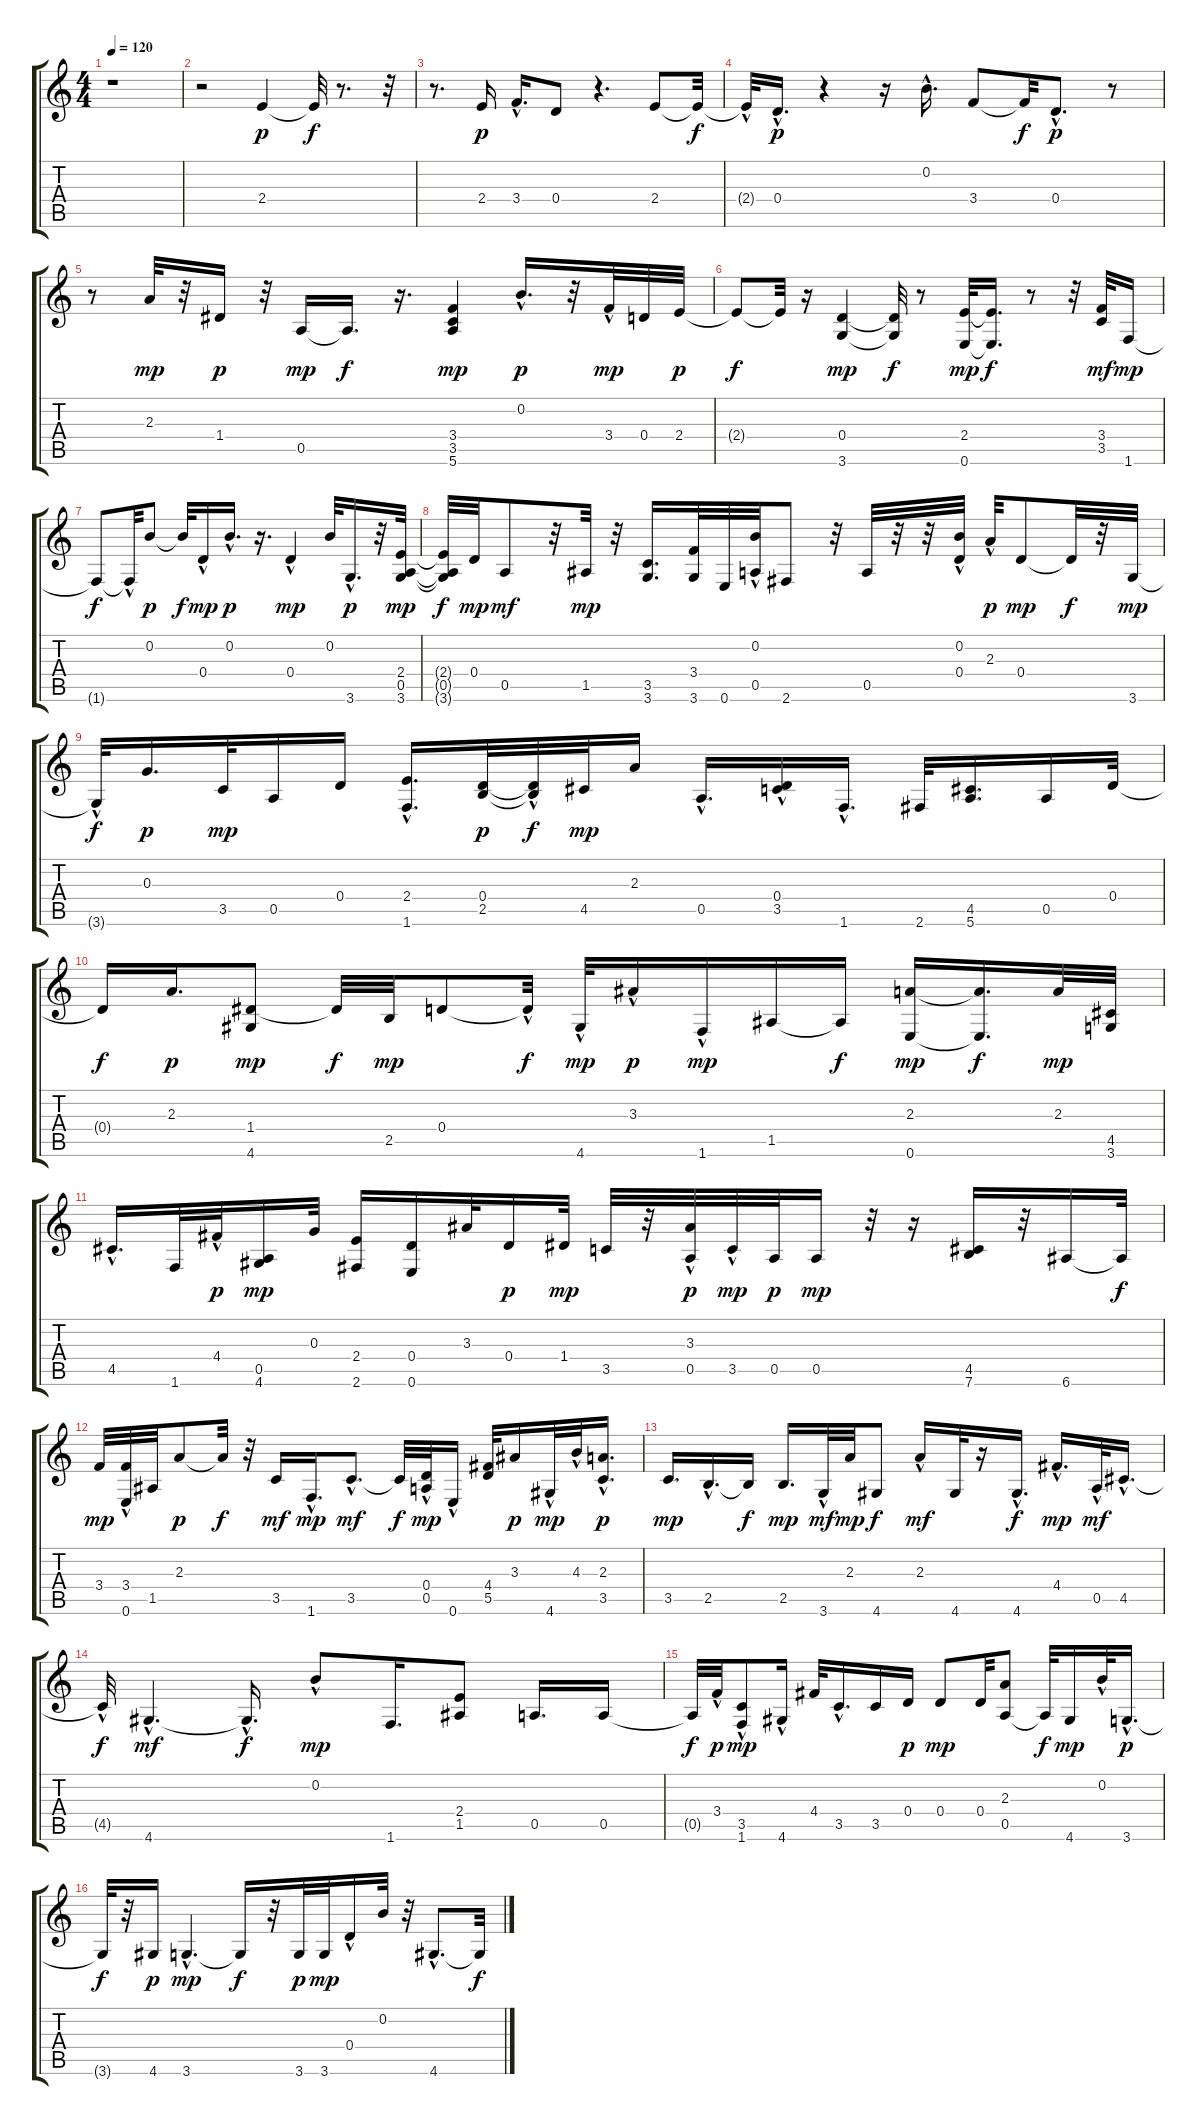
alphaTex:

\track "" {instrument distortionguitar}
\staff {score tabs}
\tuning (E4 B3 G3 D3 A2 E2) {hide}
\ts (4 4)
\tempo 120
\clef g2
\ks c
r.1{dy p instrument distortionguitar} |
r.2 2.4.4 2.4{t}.32{dy f} r.8{d} r.32 |
r.8{d} 2.4.16{dy p} 3.4{hac}.16{d} 0.4.8 r.4{d} 2.4.8 2.4{t}.32{dy f} |
2.4{hac t}.32 0.4{hac}.16{d dy p} r.4 r.16 0.2{hac}.16{d} 3.4.8 3.4{t}.32{dy f} 0.4{hac}.8{d dy p} r.8 |
r.8 2.3.32{dy mp} r.32 1.4.16{dy p} r.32 0.5.16{dy mp} 0.5{t}.16{d dy f} r.16{d} (3.4 3.5 5.6).4{dy mp} 0.2{hac}.16{d dy p} r.32 3.4{hac}.32{dy mp} 0.4.32 2.4.32{dy p} |
2.4{t}.8{dy f} 2.4{t}.32 r.16 (0.4 3.6).4{dy mp} (0.4{t} 3.6{t}).32{dy f} r.8 (2.4 0.6).32{dy mp} (2.4{t} 0.6{t}).16{d dy f} r.8 r.32 (3.4 3.5).32{dy mf} 1.6.16{dy mp} |
1.6{t}.8{dy f} 1.6{hac t}.32 0.2.8{dy p} 0.2{t}.32{dy f} 0.4{hac}.16{dy mp} 0.2{hac}.16{d dy p} r.16{d} 0.4{hac}.4{dy mp} 0.2.32 3.6{hac}.16{d dy p} r.32 (2.4 0.5 3.6).32{dy mp} |
(2.4{t} 0.5{t} 3.6{t}).32{dy f} 0.4.32{dy mp} 0.5.8{dy mf} r.32 1.5.32{dy mp} r.32 (3.5 3.6).16{d} (3.4 3.6).32 0.6.32 (0.2{hac} 0.5{hac}).32 2.6.8 r.32 0.5.32 r.32 r.32 (0.2 0.4{hac}).32 2.3{hac}.32{dy p} 0.4.8{dy mp} 0.4{t}.32{dy f} r.32 3.6.32{dy mp} |
3.6{hac t}.32{dy f} 0.3.16{d dy p} 3.5.32{dy mp} 0.5.16 0.4.16 (2.4{hac} 1.6{hac}).16{d} (0.4 2.5).32{dy p} (0.4{t} 2.5{hac t}).32{dy f} 4.5.32{dy mp} 2.3.16 0.5{hac}.16{d} (0.4 3.5{hac}).16 1.6{hac}.16{d} 2.6.32 (4.5 5.6).16{d} 0.5.16 0.4.32 |
0.4{t}.16{dy f} 2.3.16{d dy p} (1.4 4.6).8{dy mp} 1.4{t}.32{dy f} 2.5.32{dy mp} 0.4.8 0.4{hac t}.32{dy f} 4.6{hac}.32{dy mp} 3.3{hac}.16{dy p} 1.6{hac}.16{dy mp} 1.5.16 1.5{t}.16{dy f} (2.3 0.6).16{dy mp} (2.3{t} 0.6{t}).16{d dy f} 2.3.32{dy mp} (4.5 3.6).32 |
4.5{hac}.16{d} 1.6.32 4.4{hac}.32{dy p} (0.5 4.6).16{dy mp} 0.3.32 (2.4 2.6).16 (0.4 0.6).16 3.3.32 0.4.16{dy p} 1.4.32{dy mp} 3.5.32 r.32 (3.3 0.5{hac}).32{dy p} 3.5{hac}.32{dy mp} 0.5.32{dy p} 0.5.16{dy mp} r.32 r.16 (4.5 7.6).16 r.32 6.6.16 6.6{t}.32{dy f} |
3.4.32{dy mp} (3.4 0.6{hac}).32 1.5.32 2.3.8{dy p} 2.3{t}.32{dy f} r.32 3.5.16{dy mf} 1.6{hac}.16{d dy mp} 3.5{hac}.8{d dy mf} 3.5{t}.32{dy f} (0.4{hac} 0.5).32{dy mp} 0.6{hac}.16 (4.4 5.5).32 3.3.16{dy p} 4.6{hac}.32{dy mp} 4.3{hac}.32 (2.3 3.5{hac}).16{d dy p} |
3.5.16{d dy mp} 2.5{hac}.16{d} 2.5{t}.16{dy f} 2.5.16{d dy mp} 3.6{hac}.32{dy mf} 2.3.32{dy mp} 4.6.8{dy f} 2.3{hac}.16{dy mf} 4.6.32 r.16 4.6{hac}.16{d dy f} 4.4{hac}.16{d dy mp} 0.5{hac}.32{dy mf} 4.5{hac}.16{d} |
4.5{hac t}.32{dy f} 4.6{hac}.4{d dy mf} 4.6{hac t}.16{d dy f} 0.2{hac}.8{dy mp} 1.6.16{d} (2.4 1.5).8 0.5.16{d} 0.5.16 |
0.5{t}.32{dy f} 3.4{hac}.32{dy p} (3.5{hac} 1.6).8{dy mp} 4.6{hac}.16 4.4.32 3.5{hac}.16{d} 3.5.16 0.4.16{dy p} 0.4.8{dy mp} 0.4.32 (2.3 0.5).8 0.5{t}.32{dy f} 4.6.16{dy mp} 0.2{hac}.32 3.6{hac}.16{d dy p} |
3.6{t}.32{dy f} r.32 4.6.16{dy p} 3.6{hac}.4{d dy mp} 3.6{t}.16{dy f} r.32 3.6.32{dy p} 3.6.32{dy mp} 0.4{hac}.16 0.2.32 r.32 4.6{hac}.8{d} 4.6{t}.32{dy f}
